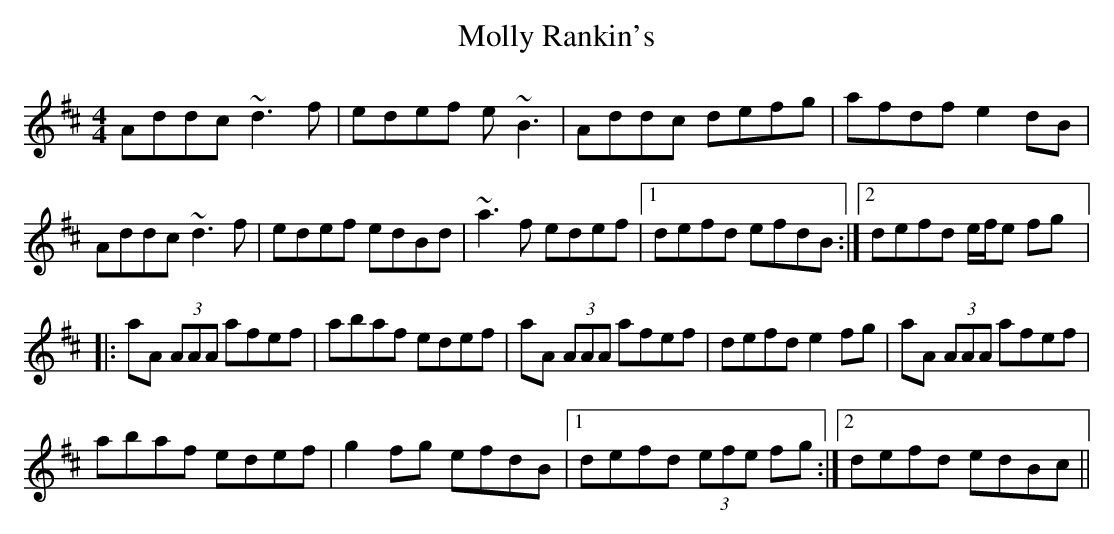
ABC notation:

X:1
T:Molly Rankin's
M:4/4
L:1/8
K:D
Addc ~d3f | edef e~B3 | Addc defg | afdf e2dB | !
Addc ~d3f | edef edBd | ~a3f edef |1 defd efdB :|2 defd e/2f/2e fg |: !
aA (3AAA afef | abaf edef | aA (3AAA afef | defd e2fg |
aA (3AAA afef | !abaf edef | g2fg efdB |1 defd (3efe fg :|2 defd edBc ||
